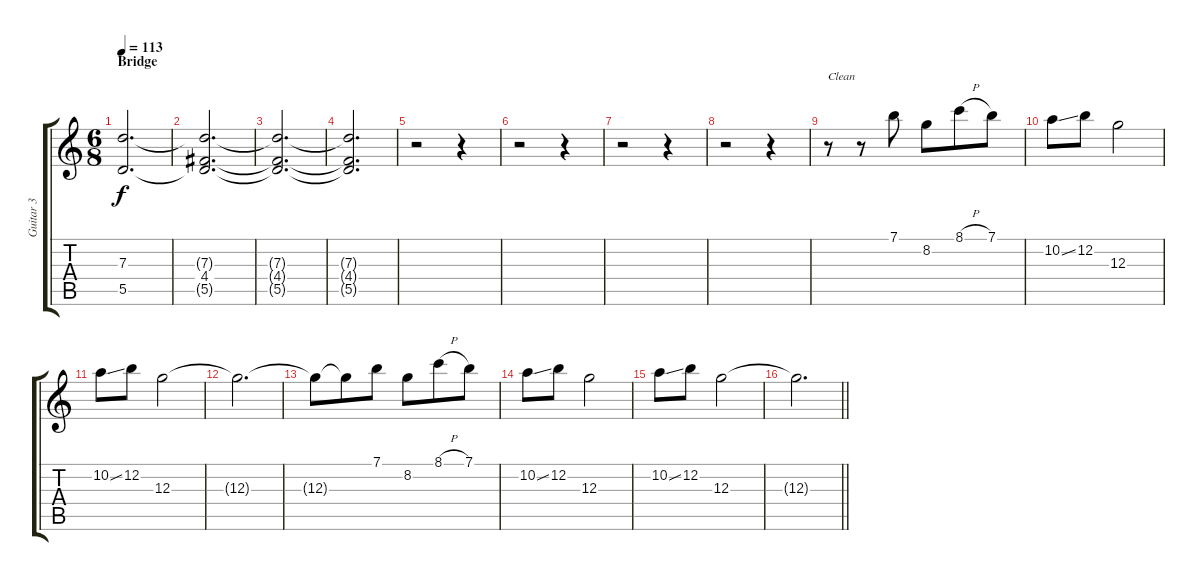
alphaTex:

\track ("Guitar 3" "Guitar 3") {instrument electricguitarjazz}
\staff {score tabs}
\tuning (E4 B3 G3 D3 A2 E2) {hide}
\ts (6 8)
\section ("" "Bridge")
\tempo 113
\clef g2
\ks c
(7.3 5.5).2{d dy f} |
(7.3{t} 4.4{t} 5.5{t}).2{d} |
(7.3{t} 4.4{t} 5.5{t}).2{d} |
(7.3{t} 4.4{t} 5.5{t}).2{d} |
r.2 r.4 |
r.2 r.4 |
r.2 r.4 |
r.2 r.4 |
r.8{txt "Clean"} r.8 7.1.8{instrument electricguitarjazz} 8.2.8 8.1{h}.8 7.1.8 |
10.2{ss}.8 12.2.8 12.3.2 |
10.2{ss}.8 12.2.8 12.3.2 |
12.3{t}.2{d} |
12.3{t}.8 12.3{t}.8 7.1.8 8.2.8 8.1{h}.8 7.1.8 |
10.2{ss}.8 12.2.8 12.3.2 |
10.2{ss}.8 12.2.8 12.3.2 |
\barLineRight lightlight
12.3{t}.2{d}
